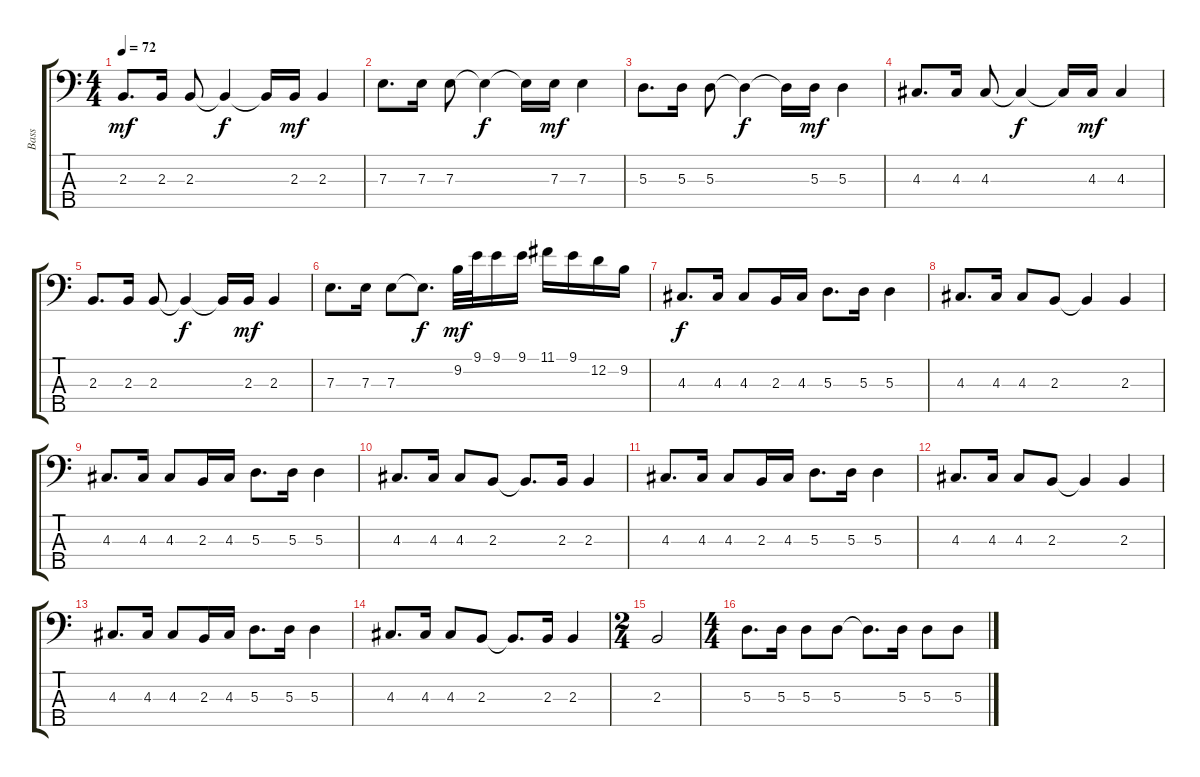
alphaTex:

\track ("Bass" "Bass") {instrument electricbassfinger}
\staff {score tabs}
\tuning (G2 D2 A1 E1 B0) {hide}
\ts (4 4)
\tempo 72
\clef f4
\ks c
2.3.8{d dy mf} 2.3.16 2.3.8 2.3{t}.4{dy f} 2.3{t}.16 2.3.16{dy mf} 2.3.4 |
7.3.8{d} 7.3.16 7.3.8 7.3{t}.4{dy f} 7.3{t}.16 7.3.16{dy mf} 7.3.4 |
5.3.8{d} 5.3.16 5.3.8 5.3{t}.4{dy f} 5.3{t}.16 5.3.16{dy mf} 5.3.4 |
4.3.8{d} 4.3.16 4.3.8 4.3{t}.4{dy f} 4.3{t}.16 4.3.16{dy mf} 4.3.4 |
2.3.8{d} 2.3.16 2.3.8 2.3{t}.4{dy f} 2.3{t}.16 2.3.16{dy mf} 2.3.4 |
7.3.8{d} 7.3.16 7.3.8 7.3{t}.8{d dy f} 9.2.32{dy mf} 9.1.32 9.1.16 9.1.16 11.1.16 9.1.16 12.2.16 9.2.16 |
4.3.8{d dy f} 4.3.16 4.3.8 2.3.16 4.3.16 5.3.8{d} 5.3.16 5.3.4 |
4.3.8{d} 4.3.16 4.3.8 2.3.8 2.3{t}.4 2.3.4 |
4.3.8{d} 4.3.16 4.3.8 2.3.16 4.3.16 5.3.8{d} 5.3.16 5.3.4 |
4.3.8{d} 4.3.16 4.3.8 2.3.8 2.3{t}.8{d} 2.3.16 2.3.4 |
4.3.8{d} 4.3.16 4.3.8 2.3.16 4.3.16 5.3.8{d} 5.3.16 5.3.4 |
4.3.8{d} 4.3.16 4.3.8 2.3.8 2.3{t}.4 2.3.4 |
4.3.8{d} 4.3.16 4.3.8 2.3.16 4.3.16 5.3.8{d} 5.3.16 5.3.4 |
4.3.8{d} 4.3.16 4.3.8 2.3.8 2.3{t}.8{d} 2.3.16 2.3.4 |
\ts (2 4)
2.3.2 |
\ts (4 4)
5.3.8{d} 5.3.16 5.3.8 5.3.8 5.3{t}.8{d} 5.3.16 5.3.8 5.3.8
